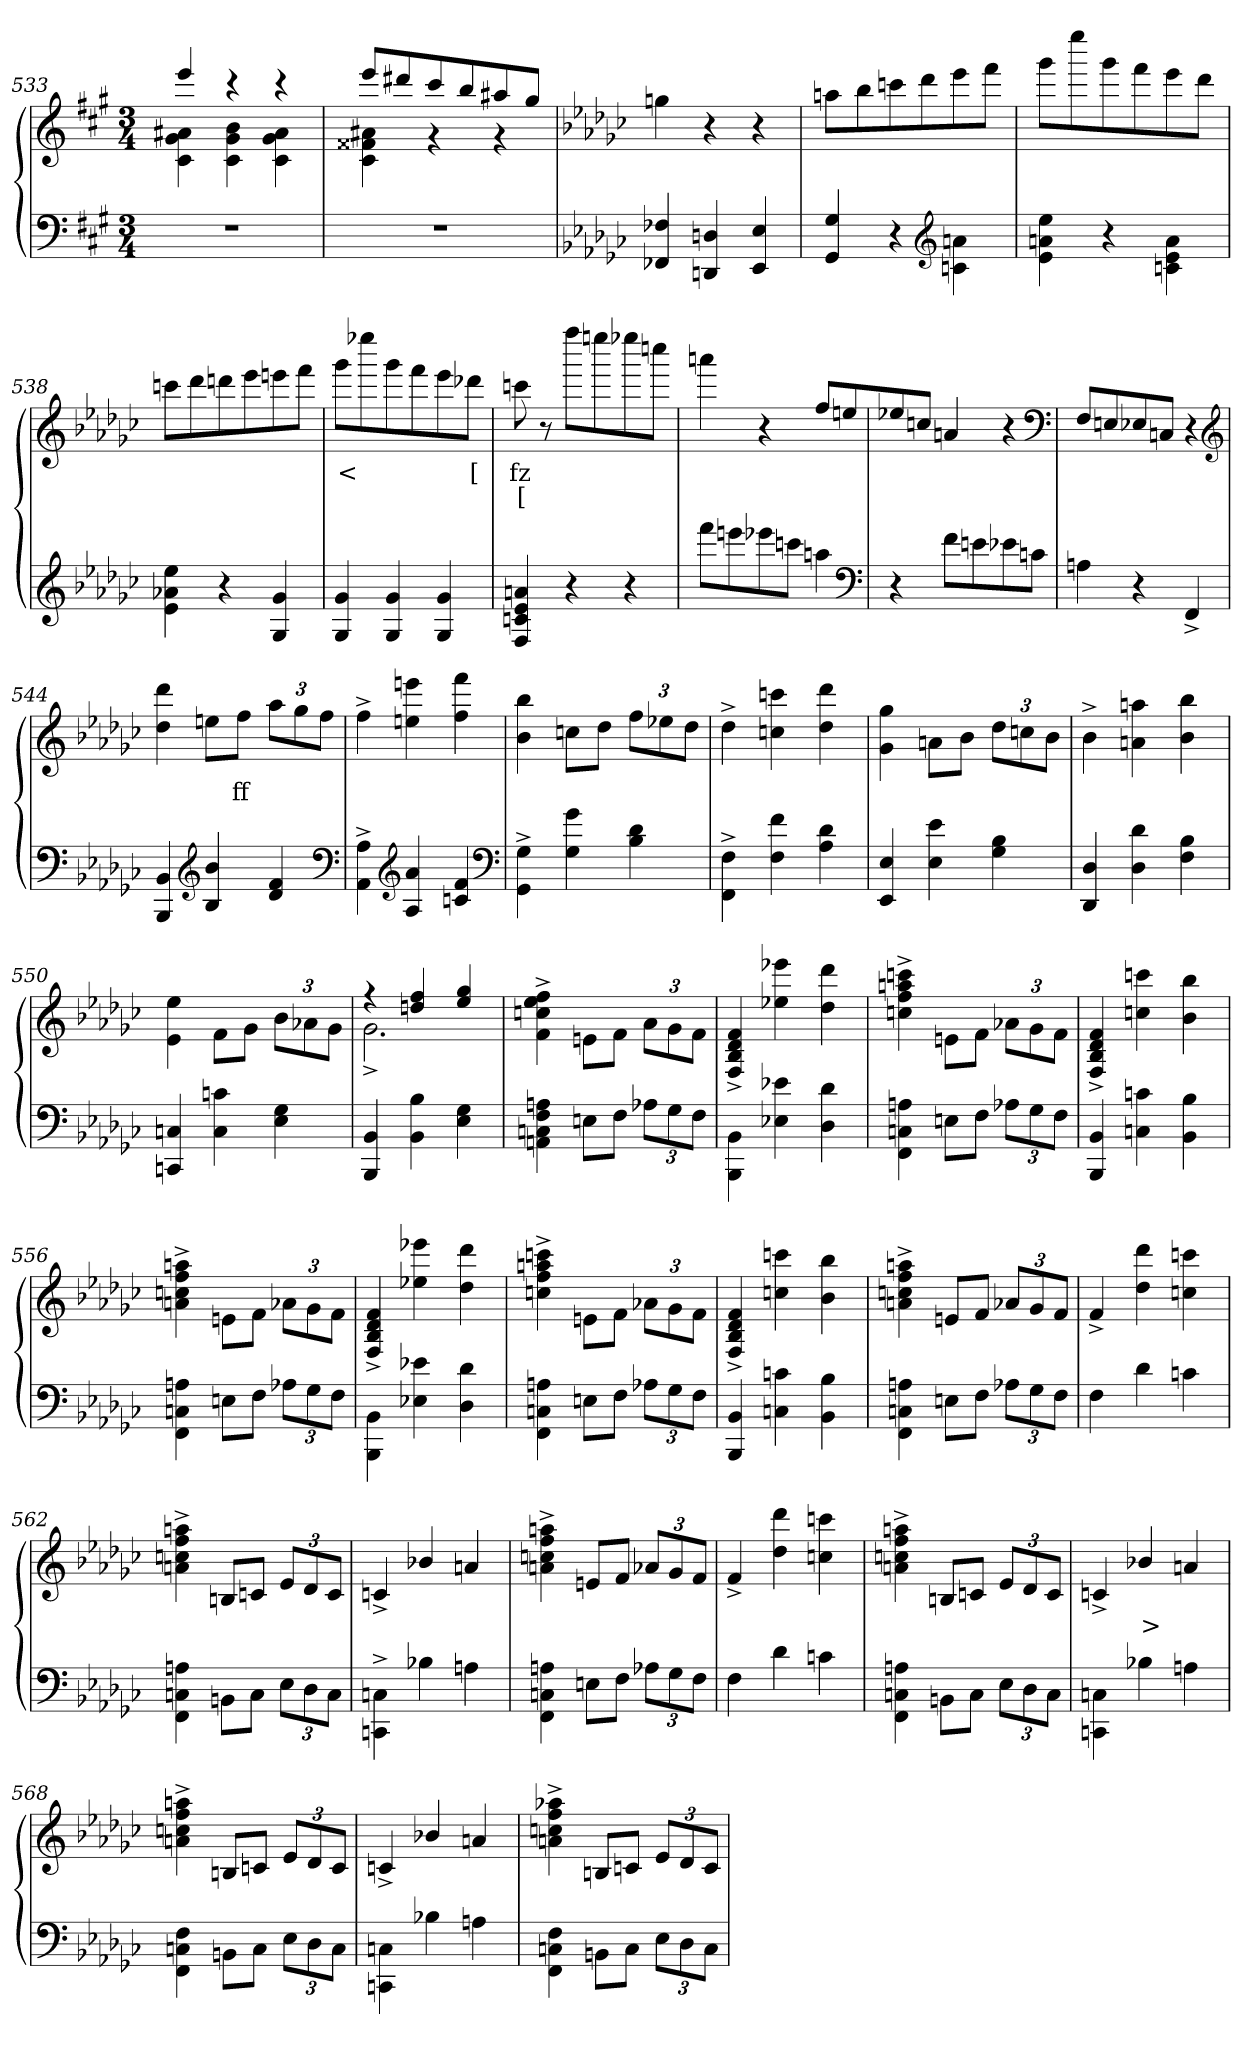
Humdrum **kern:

**kern	**kern	**text	**text
*part2	*part1	*part1	*part1
*staff2	*staff1	*staff1	*staff1
*clefF4	*clefG2	*	*
*k[f#c#g#]	*k[f#c#g#]	*	*
*M3/4	*M3/4	*	*
=533	=533	=533	=533
*	*^	*	*
2.r	4eee	4a#X 4g# 4c#	.	.
.	4r	4b 4g# 4c#	.	.
.	4r	4a# 4g# 4c#	.	.
=534	=534	=534	=534	=534
2.r	8eeeL	4a# 4f##X 4c#	.	.
.	8ddd#X	.	.	.
.	8ccc#	4r	.	.
.	8bb	.	.	.
.	8aa#X	4r	.	.
.	8gg#J	.	.	.
*	*v	*v	*	*
=535	=535	=535	=535
*k[b-e-a-d-g-c-]	*k[b-e-a-d-g-c-]	*	*
4F-X 4FF-X	4ggn	.	.
4Dn 4DDn	4r	.	.
4E- 4EE-	4r	.	.
=536	=536	=536	=536
4G- 4GG-	8aan\L	.	.
.	8bb-	.	.
4r	8cccn	.	.
.	8ddd-	.	.
*clefG2	*	*	*
4an\ 4cn\	8eee-	.	.
.	8fffJ	.	.
=537	=537	=537	=537
4e-\ 4an\ 4ee-\	8ggg-\L	.	.
.	8eeee-	.	.
4r	8ggg-	.	.
.	8fff	.	.
4a\ 4e-\ 4cn\	8eee-	.	.
.	8ddd-J	.	.
=538	=538	=538	=538
4ee-\ 4a-X\ 4e-\	8cccn\L	.	.
.	8ddd-	.	.
4r	8dddn	.	.
.	8eee-	.	.
4g- 4G-	8eeen	.	.
.	8fffJ	.	.
=539	=539	=539	=539
4g- 4G-	8ggg-\L	<	.
.	8eeee-X	.	.
4g- 4G-	8ggg-	.	.
.	8fff	.	.
4g- 4G-	8eee-	.	.
.	8ddd-XJ	[	.
=540	=540	=540	=540
4an 4e- 4cn 4F	8cccn\	fz	[
.	8r	.	.
4r	8ffffL	.	.
.	8eeeen	.	.
4r	8eeee-X	.	.
.	8ccccJ	.	.
=541	=541	=541	=541
8fffL	4aaan	.	.
8eeen	.	.	.
8eee-X	4r	.	.
8cccnJ	.	.	.
4aan	8ff/L	.	.
.	8een/	.	.
*clefF4	*	*	*
=542	=542	=542	=542
4r	8ee-X/	.	.
.	8ccn/J	.	.
8fL	4an	.	.
8en	.	.	.
8e-X	4r	.	.
8cnJ	.	.	.
*	*clefF4	*	*
=543	=543	=543	=543
4An	8F/L	.	.
.	8En	.	.
4r	8E-X	.	.
.	8CnJ	.	.
4FF^>	4r	.	.
*	*clefG2	*	*
=544	=544	=544	=544
4BB- 4BBB-	4ddd- 4dd-	.	.
*clefG2	*	*	*
4b- 4B-	8eenL	.	.
.	8ffJ	ff	.
4f 4d-	12aa-L	.	.
.	12gg-	.	.
.	12ffJ	.	.
*clefF4	*	*	*
=545	=545	=545	=545
4A-^> 4AA-^>	4ff^>	.	.
*clefG2	*	*	*
4a- 4A-	4eeen 4een	.	.
4f 4cn	4fff 4ff	.	.
*clefF4	*	*	*
=546	=546	=546	=546
4G-\^> 4GG-\^>	4bb- 4b-	.	.
4g- 4G-	8ccnL	.	.
.	8dd-J	.	.
4d- 4B-	12ffL	.	.
.	12ee-X	.	.
.	12dd-J	.	.
=547	=547	=547	=547
4F\^> 4FF\^>	4dd-^>	.	.
4f 4F	4cccn 4ccn	.	.
4d- 4A-	4ddd- 4dd-	.	.
=548	=548	=548	=548
4E- 4EE-	4gg- 4g-	.	.
4e- 4E-	8an\L	.	.
.	8b-J	.	.
4B- 4G-	12dd-L	.	.
.	12ccn	.	.
.	12b-J	.	.
=549	=549	=549	=549
4D- 4DD-	4b-^>	.	.
4d- 4D-	4aan 4an	.	.
4B- 4F	4bb- 4b-	.	.
=550	=550	=550	=550
4Cn 4CCn	4ee-\ 4e-\	.	.
4c 4C	8f\L	.	.
.	8g-J	.	.
4G- 4E-	12b-\L	.	.
.	12a-X	.	.
.	12g-J	.	.
=551	=551	=551	=551
*	*^	*	*
4BBB- 4BB-	4r	2.g-^>	.	.
4B- 4BB-	4ff 4ddn	.	.	.
4G- 4E-	4gg- 4ee-	.	.	.
*	*v	*v	*	*
=552	=552	=552	=552
4An 4F 4Cn 4AAn	4ff^> 4ee-^> 4ccn^> 4f^>	.	.
8EnL	8en\L	.	.
8FJ	8fJ	.	.
12A-XL	12a-\L	.	.
12G-	12g-	.	.
12FJ	12fJ	.	.
=553	=553	=553	=553
4BB-\ 4BBB-\	4f^> 4d-^> 4B-^> 4F^>	.	.
4e-X 4E-X	4eee-X 4ee-X	.	.
4d- 4D-	4ddd- 4dd-	.	.
=554	=554	=554	=554
4An\ 4Cn\ 4FF\	4cccn^> 4aan^> 4ff^> 4ccn^>	.	.
8EnL	8en\L	.	.
8FJ	8fJ	.	.
12A-XL	12a-X\L	.	.
12G-	12g-	.	.
12FJ	12fJ	.	.
=555	=555	=555	=555
4BB- 4BBB-	4f^> 4d-^> 4B-^> 4F^>	.	.
4cn 4Cn	4cccn 4ccn	.	.
4B- 4BB-	4bb- 4b-	.	.
=556	=556	=556	=556
4An\ 4Cn\ 4FF\	4aan^> 4ff^> 4ccn^> 4an^>	.	.
8EnL	8en\L	.	.
8FJ	8fJ	.	.
12A-XL	12a-X\L	.	.
12G-	12g-	.	.
12FJ	12fJ	.	.
=557	=557	=557	=557
4BB-\ 4BBB-\	4f^> 4d-^> 4B-^> 4F^>	.	.
4e-X 4E-X	4eee-X 4ee-X	.	.
4d- 4D-	4ddd- 4dd-	.	.
=558	=558	=558	=558
4An\ 4Cn\ 4FF\	4cccn^> 4aan^> 4ff^> 4ccn^>	.	.
8EnL	8en\L	.	.
8FJ	8fJ	.	.
12A-XL	12a-X\L	.	.
12G-	12g-	.	.
12FJ	12fJ	.	.
=559	=559	=559	=559
4BB- 4BBB-	4f^> 4d-^> 4B-^> 4F^>	.	.
4cn 4Cn	4cccn 4ccn	.	.
4B- 4BB-	4bb- 4b-	.	.
=560	=560	=560	=560
4An\ 4Cn\ 4FF\	4aan^> 4ff^> 4ccn^> 4an^>	.	.
8EnL	8enL	.	.
8FJ	8fJ	.	.
12A-XL	12a-XL	.	.
12G-	12g-	.	.
12FJ	12fJ	.	.
=561	=561	=561	=561
4F	4f^>	.	.
4d-	4ddd- 4dd-	.	.
4cn	4cccn 4ccn	.	.
=562	=562	=562	=562
4An\ 4Cn\ 4FF\	4aan^> 4ff^> 4ccn^> 4an^>	.	.
8BBn\L	8BnL	.	.
8CJ	8cJ	.	.
12E-L	12e-L	.	.
12D-	12d-	.	.
12CJ	12cJ	.	.
=563	=563	=563	=563
4Cn\^> 4CCn\^>	4cn^>	.	.
4B-X	4b-X/	.	.
4An	4an	.	.
=564	=564	=564	=564
4An\ 4Cn\ 4FF\	4aan^> 4ff^> 4ccn^> 4an^>	.	.
8EnL	8enL	.	.
8FJ	8fJ	.	.
12A-XL	12a-XL	.	.
12G-	12g-	.	.
12FJ	12fJ	.	.
=565	=565	=565	=565
4F	4f^>	.	.
4d-	4ddd- 4dd-	.	.
4cn	4cccn 4ccn	.	.
=566	=566	=566	=566
4An\ 4Cn\ 4FF\	4aan^> 4ff^> 4ccn^> 4an^>	.	.
8BBn\L	8BnL	.	.
8CJ	8cJ	.	.
12E-L	12e-L	.	.
12D-	12d-	.	.
12CJ	12cJ	.	.
=567	=567	=567	=567
4Cn\ 4CCn\	4cn^>	.	.
4B-X	4b-X/	>	.
4An	4an	.	.
=568	=568	=568	=568
4F\ 4Cn\ 4FF\	4aan^> 4ff^> 4ccn^> 4an^>	.	.
8BBn\L	8BnL	.	.
8CJ	8cJ	.	.
12E-L	12e-L	.	.
12D-	12d-	.	.
12CJ	12cJ	.	.
=569	=569	=569	=569
4Cn\ 4CCn\	4cn^>	.	.
4B-X	4b-X/	.	.
4An	4an	.	.
=570	=570	=570	=570
4F\ 4Cn\ 4FF\	4aa-X^> 4ff^> 4ccn^> 4an^>	.	.
8BBn\L	8BnL	.	.
8CJ	8cJ	.	.
12E-L	12e-L	.	.
12D-	12d-	.	.
12CJ	12cJ	.	.
=	=	=	=
*-	*-	*-	*-
